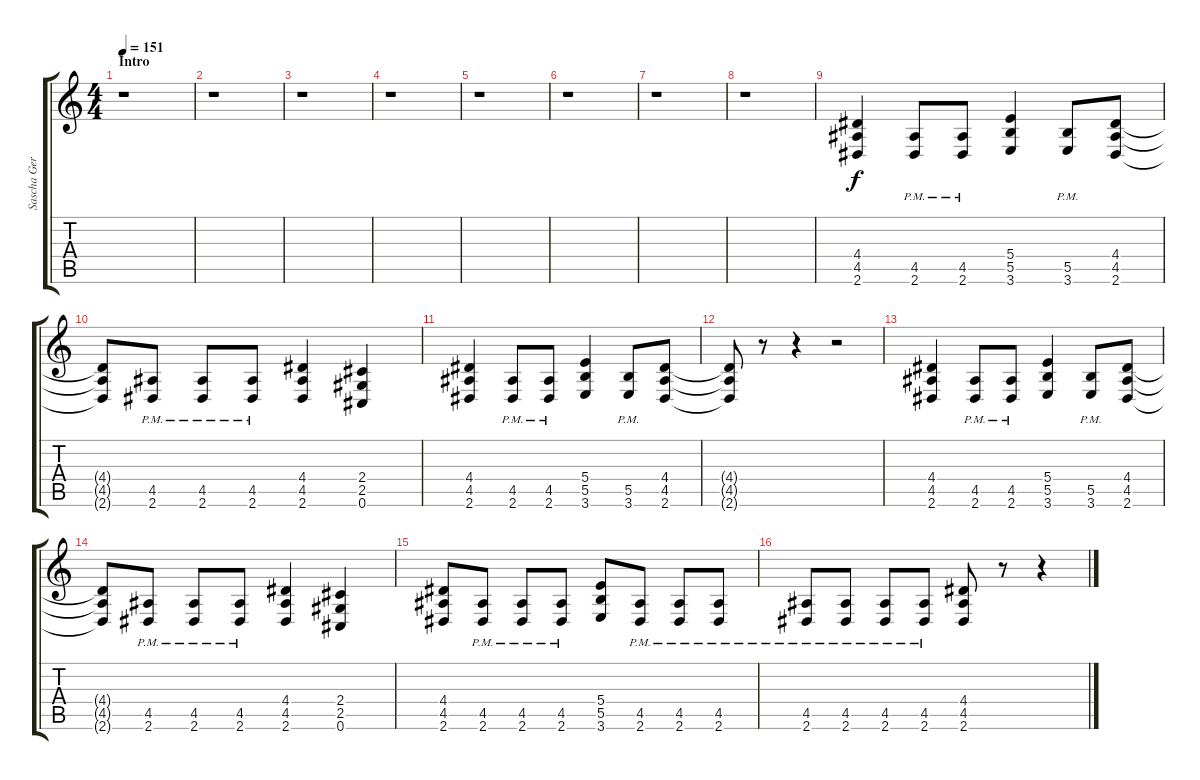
\track ("Sascha Gerbig" "Sascha Ger") {instrument overdrivenguitar}
\staff {score tabs}
\tuning (Db4 Ab3 E3 B2 Gb2 Db2) {hide}
\ts (4 4)
\section ("" "Intro")
\tempo 151
\clef g2
\ks c
r.1{dy f instrument overdrivenguitar} |
r.1 |
r.1 |
r.1 |
r.1 |
r.1 |
r.1 |
r.1 |
(4.4 4.5 2.6).4 (4.5{pm} 2.6{pm}).8 (4.5{pm} 2.6{pm}).8 (5.4 5.5 3.6).4 (5.5{pm} 3.6{pm}).8 (4.4 4.5 2.6).8 |
(4.4{t} 4.5{t} 2.6{t}).8 (4.5{pm} 2.6{pm}).8 (4.5{pm} 2.6{pm}).8 (4.5{pm} 2.6{pm}).8 (4.4 4.5 2.6).4 (2.4 2.5 0.6).4 |
(4.4 4.5 2.6).4 (4.5{pm} 2.6{pm}).8 (4.5{pm} 2.6{pm}).8 (5.4 5.5 3.6).4 (5.5{pm} 3.6{pm}).8 (4.4 4.5 2.6).8 |
(4.4{t} 4.5{t} 2.6{t}).8 r.8 r.4 r.2 |
(4.4 4.5 2.6).4 (4.5{pm} 2.6{pm}).8 (4.5{pm} 2.6{pm}).8 (5.4 5.5 3.6).4 (5.5{pm} 3.6{pm}).8 (4.4 4.5 2.6).8 |
(4.4{t} 4.5{t} 2.6{t}).8 (4.5{pm} 2.6{pm}).8 (4.5{pm} 2.6{pm}).8 (4.5{pm} 2.6{pm}).8 (4.4 4.5 2.6).4 (2.4 2.5 0.6).4 |
(4.4 4.5 2.6).8 (4.5{pm} 2.6{pm}).8 (4.5{pm} 2.6{pm}).8 (4.5{pm} 2.6{pm}).8 (5.4 5.5 3.6).8 (4.5{pm} 2.6{pm}).8 (4.5{pm} 2.6{pm}).8 (4.5{pm} 2.6{pm}).8 |
(4.5{pm} 2.6{pm}).8 (4.5{pm} 2.6{pm}).8 (4.5{pm} 2.6{pm}).8 (4.5{pm} 2.6{pm}).8 (4.4 4.5 2.6).8 r.8 r.4
